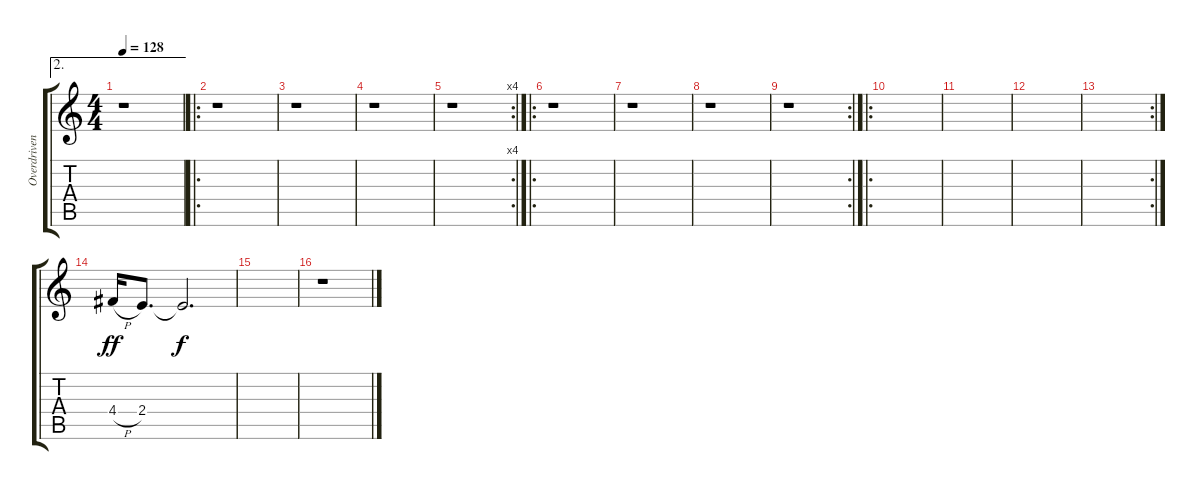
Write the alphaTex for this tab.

\track ("Overdriven Guitar I" "Overdriven") {instrument overdrivenguitar}
\staff {score tabs}
\tuning (E4 B3 G3 D3 A2 E2) {hide}
\ae 2
\ts (4 4)
\tempo 128
\clef g2
\ks c
r.1{dy f} |
\ro
r.1 |
r.1 |
r.1 |
\rc 4
r.1 |
\ro
r.1 |
r.1 |
r.1 |
\rc 2
r.1 |
\ro
|
|
|
\rc 2
|
4.4{h}.16{dy ff} 2.4.8{d} 2.4{t}.2{d dy f} |
|
r.1
